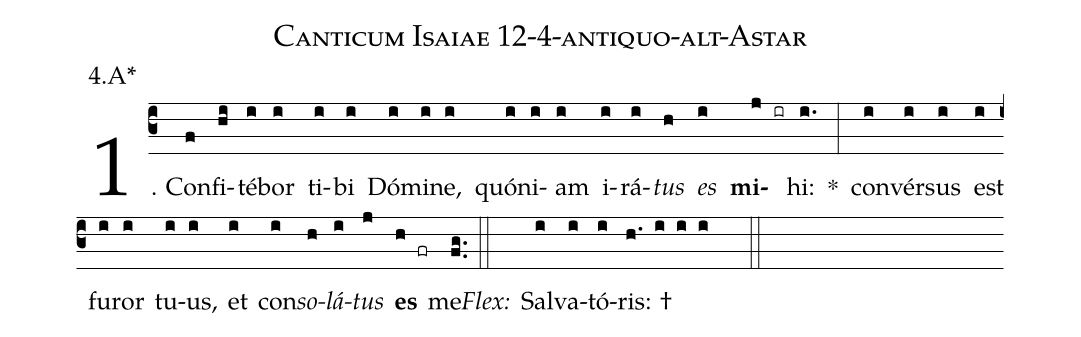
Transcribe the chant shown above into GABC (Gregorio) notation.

name: Canticum Isaiae 12-4-antiquo-alt-Astar;
annotation: 4.A*;
%%
(c3)1. Con(f)fi(hi)té(i)bor(i) ti(i)bi(i) Dó(i)mi(i)ne,(i) quón(i)i(i)am(i) i(i)rá(i)<i>tus</i>(h) <i>es</i>(i) <b>mi</b>(j ir)hi:(i.) *(:) con(i)vér(i)sus(i) est(i) fu(i)ror(i) tu(i)us,(i) et(i) con(i)<i>so</i>(h)<i>lá</i>(i)<i>tus</i>(j) <b>es</b>(h fr) me.(fg..) (::)
<i>Flex:</i>()  Sal(i)va(i)tó(i)ris: †(h. i i i  ::)
